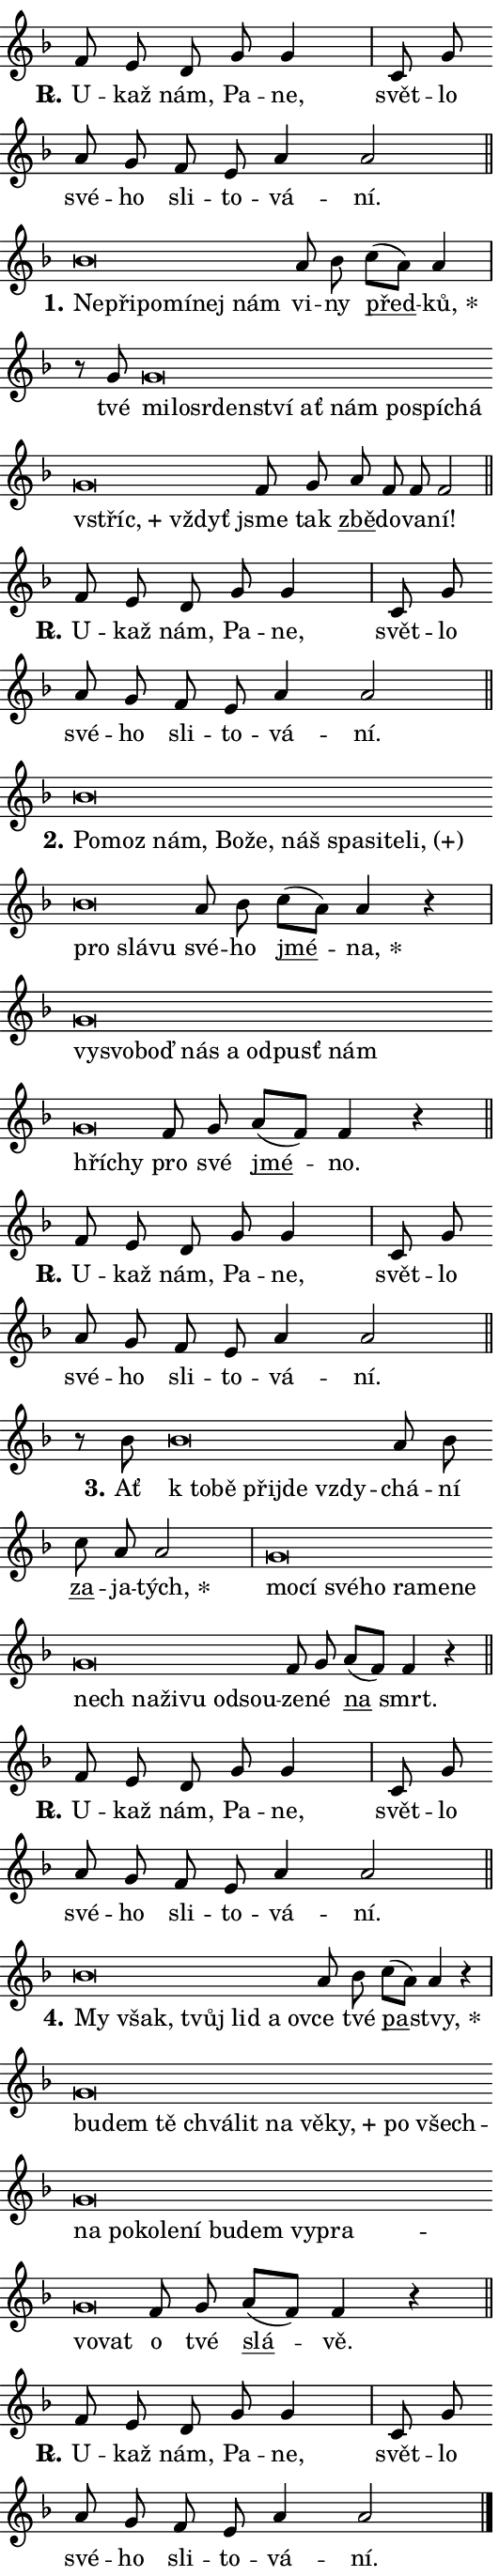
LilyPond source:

\version "2.24.0"
\header { tagline = "" }
\paper {
  indent = 0\cm
  top-margin = 0\cm
  right-margin = 0.13\cm % to fit lyric hyphens
  bottom-margin = 0\cm
  left-margin = 0\cm
  paper-width = 9\cm
  page-breaking = #ly:one-page-breaking
  system-system-spacing.basic-distance = #11
  score-system-spacing.basic-distance = #11
  ragged-last = ##f
}


%% Author: Thomas Morley
%% https://lists.gnu.org/archive/html/lilypond-user/2020-05/msg00002.html
#(define (line-position grob)
"Returns position of @var[grob} in current system:
   @code{'start}, if at first time-step
   @code{'end}, if at last time-step
   @code{'middle} otherwise
"
  (let* ((col (ly:item-get-column grob))
         (ln (ly:grob-object col 'left-neighbor))
         (rn (ly:grob-object col 'right-neighbor))
         (col-to-check-left (if (ly:grob? ln) ln col))
         (col-to-check-right (if (ly:grob? rn) rn col))
         (break-dir-left
           (and
             (ly:grob-property col-to-check-left 'non-musical #f)
             (ly:item-break-dir col-to-check-left)))
         (break-dir-right
           (and
             (ly:grob-property col-to-check-right 'non-musical #f)
             (ly:item-break-dir col-to-check-right))))
        (cond ((eqv? 1 break-dir-left) 'start)
              ((eqv? -1 break-dir-right) 'end)
              (else 'middle))))

#(define (tranparent-at-line-position vctor)
  (lambda (grob)
  "Relying on @code{line-position} select the relevant enry from @var{vctor}.
Used to determine transparency,"
    (case (line-position grob)
      ((end) (not (vector-ref vctor 0)))
      ((middle) (not (vector-ref vctor 1)))
      ((start) (not (vector-ref vctor 2))))))

noteHeadBreakVisibility =
#(define-music-function (break-visibility)(vector?)
"Makes @code{NoteHead}s transparent relying on @var{break-visibility}"
#{
  \override NoteHead.transparent =
    #(tranparent-at-line-position break-visibility)
#})

#(define delete-ledgers-for-transparent-note-heads
  (lambda (grob)
    "Reads whether a @code{NoteHead} is transparent.
If so this @code{NoteHead} is removed from @code{'note-heads} from
@var{grob}, which is supposed to be @code{LedgerLineSpanner}.
As a result ledgers are not printed for this @code{NoteHead}"
    (let* ((nhds-array (ly:grob-object grob 'note-heads))
           (nhds-list
             (if (ly:grob-array? nhds-array)
                 (ly:grob-array->list nhds-array)
                 '()))
           ;; Relies on the transparent-property being done before
           ;; Staff.LedgerLineSpanner.after-line-breaking is executed.
           ;; This is fragile ...
           (to-keep
             (remove
               (lambda (nhd)
                 (ly:grob-property nhd 'transparent #f))
               nhds-list)))
      ;; TODO find a better method to iterate over grob-arrays, similiar
      ;; to filter/remove etc for lists
      ;; For now rebuilt from scratch
      (set! (ly:grob-object grob 'note-heads)  '())
      (for-each
        (lambda (nhd)
          (ly:pointer-group-interface::add-grob grob 'note-heads nhd))
        to-keep))))

squashNotes = {
  \override NoteHead.X-extent = #'(-0.2 . 0.2)
  \override NoteHead.Y-extent = #'(-0.75 . 0)
  \override NoteHead.stencil =
    #(lambda (grob)
       (let ((pos (ly:grob-property grob 'staff-position)))
         (begin
           (if (< pos -7) (display "ERROR: Lower brevis then expected\n") (display ""))
           (if (<= pos -6) ly:text-interface::print ly:note-head::print))))
}
unSquashNotes = {
  \revert NoteHead.X-extent
  \revert NoteHead.Y-extent
  \revert NoteHead.stencil
}

hideNotes = \noteHeadBreakVisibility #begin-of-line-visible
unHideNotes = \noteHeadBreakVisibility #all-visible

% work-around for resetting accidentals
% https://lilypond.org/doc/v2.23/Documentation/notation/displaying-rhythms#unmetered-music
cadenzaMeasure = {
  \cadenzaOff
  \partial 1024 s1024
  \cadenzaOn
}

#(define-markup-command (accent layout props text) (markup?)
  "Underline accented syllable"
  (interpret-markup layout props
    #{\markup \override #'(offset . 4.3) \underline { #text }#}))

responsum = \markup \concat {
  "R" \hspace #-1.05 \path #0.1 #'((moveto 0 0.07) (lineto 0.9 0.8)) \hspace #0.05 "."
}

spaceSize = #0.6828661417322834 % exact space size for TeX Gyre Schola

\layout {
  \context {
    \Staff
    \remove "Time_signature_engraver"
    \override LedgerLineSpanner.after-line-breaking = #delete-ledgers-for-transparent-note-heads
  }
  \context {
    \Lyrics {
      \override LyricSpace.minimum-distance = \spaceSize
      \override LyricText.font-name = #"TeX Gyre Schola"
      \override LyricText.font-size = 1
      \override StanzaNumber.font-name = #"TeX Gyre Schola Bold"
      \override StanzaNumber.font-size = 1
    }
  }
  \context {
    \Score 
    \override NoteHead.text =
      #(lambda (grob) 
        (let ((pos (ly:grob-property grob 'staff-position)))
          #{\markup {
            \combine
              \halign #-0.55 \raise #(if (= pos -6) 0 0.5) \override #'(thickness . 2) \draw-line #'(3.2 . 0)
              \musicglyph "noteheads.sM1"
          }#}))
  }
}

% magnetic-lyrics.ily
%
%   written by
%     Jean Abou Samra <jean@abou-samra.fr>
%     Werner Lemberg <wl@gnu.org>
%
%   adapted by
%     Jiri Hon <jiri.hon@gmail.com>
%
% Version 2022-Apr-15

% https://www.mail-archive.com/lilypond-user@gnu.org/msg149350.html

#(define (Left_hyphen_pointer_engraver context)
   "Collect syllable-hyphen-syllable occurrences in lyrics and store
them in properties.  This engraver only looks to the left.  For
example, if the lyrics input is @code{foo -- bar}, it does the
following.

@itemize @bullet
@item
Set the @code{text} property of the @code{LyricHyphen} grob between
@q{foo} and @q{bar} to @code{foo}.

@item
Set the @code{left-hyphen} property of the @code{LyricText} grob with
text @q{foo} to the @code{LyricHyphen} grob between @q{foo} and
@q{bar}.
@end itemize

Use this auxiliary engraver in combination with the
@code{lyric-@/text::@/apply-@/magnetic-@/offset!} hook."
   (let ((hyphen #f)
         (text #f))
     (make-engraver
      (acknowledgers
       ((lyric-syllable-interface engraver grob source-engraver)
        (set! text grob)))
      (end-acknowledgers
       ((lyric-hyphen-interface engraver grob source-engraver)
        ;(when (not (grob::has-interface grob 'lyric-space-interface))
          (set! hyphen grob)));)
      ((stop-translation-timestep engraver)
       (when (and text hyphen)
         (ly:grob-set-object! text 'left-hyphen hyphen))
       (set! text #f)
       (set! hyphen #f)))))

#(define (lyric-text::apply-magnetic-offset! grob)
   "If the space between two syllables is less than the value in
property @code{LyricText@/.details@/.squash-threshold}, move the right
syllable to the left so that it gets concatenated with the left
syllable.

Use this function as a hook for
@code{LyricText@/.after-@/line-@/breaking} if the
@code{Left_@/hyphen_@/pointer_@/engraver} is active."
   (let ((hyphen (ly:grob-object grob 'left-hyphen #f)))
     (when hyphen
       (let ((left-text (ly:spanner-bound hyphen LEFT)))
         (when (grob::has-interface left-text 'lyric-syllable-interface)
           (let* ((common (ly:grob-common-refpoint grob left-text X))
                  (this-x-ext (ly:grob-extent grob common X))
                  (left-x-ext
                   (begin
                     ;; Trigger magnetism for left-text.
                     (ly:grob-property left-text 'after-line-breaking)
                     (ly:grob-extent left-text common X)))
                  ;; `delta` is the gap width between two syllables.
                  (delta (- (interval-start this-x-ext)
                            (interval-end left-x-ext)))
                  (details (ly:grob-property grob 'details))
                  (threshold (assoc-get 'squash-threshold details 0.2)))
             (when (< delta threshold)
               (let* (;; We have to manipulate the input text so that
                      ;; ligatures crossing syllable boundaries are not
                      ;; disabled.  For languages based on the Latin
                      ;; script this is essentially a beautification.
                      ;; However, for non-Western scripts it can be a
                      ;; necessity.
                      (lt (ly:grob-property left-text 'text))
                      (rt (ly:grob-property grob 'text))
                      (is-space (grob::has-interface hyphen 'lyric-space-interface))
                      (space (if is-space " " ""))
                      (extra-delta (if is-space spaceSize 0))
                      ;; Append new syllable.
                      (ltrt-space (if (and (string? lt) (string? rt))
                                (string-append lt space rt)
                                (make-concat-markup (list lt space rt))))
                      ;; Right-align `ltrt` to the right side.
                      (ltrt-space-markup (grob-interpret-markup
                               grob
                               (make-translate-markup
                                (cons (interval-length this-x-ext) 0)
                                (make-right-align-markup ltrt-space)))))
                 (begin
                   ;; Don't print `left-text`.
                   (ly:grob-set-property! left-text 'stencil #f)
                   ;; Set text and stencil (which holds all collected
                   ;; syllables so far) and shift it to the left.
                   (ly:grob-set-property! grob 'text ltrt-space)
                   (ly:grob-set-property! grob 'stencil ltrt-space-markup)
                   (ly:grob-translate-axis! grob (- (- delta extra-delta)) X))))))))))


#(define (lyric-hyphen::displace-bounds-first grob)
   ;; Make very sure this callback isn't triggered too early.
   (let ((left (ly:spanner-bound grob LEFT))
         (right (ly:spanner-bound grob RIGHT)))
     (ly:grob-property left 'after-line-breaking)
     (ly:grob-property right 'after-line-breaking)
     (ly:lyric-hyphen::print grob)))

squashThreshold = #0.4

\layout {
  \context {
    \Lyrics
    \consists #Left_hyphen_pointer_engraver
    \override LyricText.after-line-breaking =
      #lyric-text::apply-magnetic-offset!
    \override LyricHyphen.stencil = #lyric-hyphen::displace-bounds-first
    \override LyricText.details.squash-threshold = \squashThreshold
    \override LyricHyphen.minimum-distance = 0
    \override LyricHyphen.minimum-length = \squashThreshold
  }
}

squashText = \override LyricText.details.squash-threshold = 9999
unSquashText = \override LyricText.details.squash-threshold = \squashThreshold

leftText = \override LyricText.self-alignment-X = #LEFT
unLeftText = \revert LyricText.self-alignment-X

starOffset = #(lambda (grob) 
                (let ((x_offset (ly:self-alignment-interface::aligned-on-x-parent grob)))
                  (if (= x_offset 0) 0 (+ x_offset 1.2))))

star = #(define-music-function (syllable)(string?)
"Append star separator at the end of a syllable"
#{
  \once \override LyricText.X-offset = #starOffset
  \lyricmode { \markup {
    #syllable
    \override #'((font-name . "TeX Gyre Schola Bold")) \hspace #0.2 \lower #0.65 \larger "*"
  } }
#})

starAccent = #(define-music-function (syllable)(string?)
"Append star separator at the end of a syllable and make accent"
#{
  \once \override LyricText.X-offset = #starOffset
  \lyricmode { \markup {
    \accent #syllable
    \override #'((font-name . "TeX Gyre Schola Bold")) \hspace #0.2 \lower #0.65 \larger "*"
  } }
#})

breath = #(define-music-function (syllable)(string?)
"Append breathing indicator at the end of a syllable"
#{
  \lyricmode { \markup { #syllable "+" } }
#})

optionalBreath = #(define-music-function (syllable)(string?)
"Append optional breathing indicator at the end of a syllable"
#{
  \lyricmode { \markup { #syllable "(+)" } }
#})


\score {
    <<
        \new Voice = "melody" { \cadenzaOn \key f \major \relative { f'8 e d g g4 \cadenzaMeasure \bar "|" c,8 g' \bar "" a g \bar "" f e a4 a2 \cadenzaMeasure \bar "||" \break } }
        \new Lyrics \lyricsto "melody" { \lyricmode { \set stanza = \responsum
U -- kaž nám, Pa -- ne, svět -- lo své -- ho sli -- to -- vá -- ní. } }
    >>
    \layout {}
}

\score {
    <<
        \new Voice = "melody" { \cadenzaOn \key f \major \relative { \squashNotes bes'\breve*1/16 \hideNotes \breve*1/16 \bar "" \breve*1/16 \bar "" \breve*1/16 \bar "" \breve*1/16 \breve*1/16 \bar "" \unHideNotes \unSquashNotes a8 bes \bar "" c[( a)] a4 \cadenzaMeasure \bar "|" r8 g8 \squashNotes g\breve*1/16 \hideNotes \breve*1/16 \bar "" \breve*1/16 \bar "" \breve*1/16 \bar "" \breve*1/16 \bar "" \breve*1/16 \bar "" \breve*1/16 \bar "" \breve*1/16 \bar "" \breve*1/16 \bar "" \breve*1/16 \bar "" \breve*1/16 \breve*1/16 \bar "" \unHideNotes \unSquashNotes f8 g \bar "" a f f f2 \cadenzaMeasure \bar "||" \break } }
        \new Lyrics \lyricsto "melody" { \lyricmode { \set stanza = "1."
\leftText Ne -- \squashText při -- po -- mí -- nej nám \unLeftText \unSquashText vi -- ny \markup \accent před -- \star ků, tvé \leftText mi -- \squashText lo -- sr -- den -- ství ať nám po -- spí -- chá \breath "vstříc," vždyť \unLeftText \unSquashText jsme tak \markup \accent zbě -- do -- va -- ní! } }
    >>
    \layout {}
}

\score {
    <<
        \new Voice = "melody" { \cadenzaOn \key f \major \relative { f'8 e d g g4 \cadenzaMeasure \bar "|" c,8 g' \bar "" a g \bar "" f e a4 a2 \cadenzaMeasure \bar "||" \break } }
        \new Lyrics \lyricsto "melody" { \lyricmode { \set stanza = \responsum
U -- kaž nám, Pa -- ne, svět -- lo své -- ho sli -- to -- vá -- ní. } }
    >>
    \layout {}
}

\score {
    <<
        \new Voice = "melody" { \cadenzaOn \key f \major \relative { \squashNotes bes'\breve*1/16 \hideNotes \breve*1/16 \bar "" \breve*1/16 \bar "" \breve*1/16 \bar "" \breve*1/16 \bar "" \breve*1/16 \bar "" \breve*1/16 \bar "" \breve*1/16 \bar "" \breve*1/16 \bar "" \breve*1/16 \bar "" \breve*1/16 \bar "" \breve*1/16 \breve*1/16 \bar "" \unHideNotes \unSquashNotes a8 bes \bar "" c[( a)] a4 r \cadenzaMeasure \bar "|" \squashNotes g\breve*1/16 \hideNotes \breve*1/16 \bar "" \breve*1/16 \bar "" \breve*1/16 \bar "" \breve*1/16 \bar "" \breve*1/16 \bar "" \breve*1/16 \bar "" \breve*1/16 \bar "" \breve*1/16 \breve*1/16 \bar "" \unHideNotes \unSquashNotes f8 g \bar "" a[( f)] f4 r \cadenzaMeasure \bar "||" \break } }
        \new Lyrics \lyricsto "melody" { \lyricmode { \set stanza = "2."
\leftText Po -- \squashText moz nám, Bo -- že, náš spa -- si -- te -- \optionalBreath li, pro slá -- vu \unLeftText \unSquashText své -- ho \markup \accent jmé -- \star na, \leftText vy -- \squashText svo -- boď nás a od -- pusť nám hří -- chy \unLeftText \unSquashText pro své \markup \accent jmé -- no. } }
    >>
    \layout {}
}

\score {
    <<
        \new Voice = "melody" { \cadenzaOn \key f \major \relative { f'8 e d g g4 \cadenzaMeasure \bar "|" c,8 g' \bar "" a g \bar "" f e a4 a2 \cadenzaMeasure \bar "||" \break } }
        \new Lyrics \lyricsto "melody" { \lyricmode { \set stanza = \responsum
U -- kaž nám, Pa -- ne, svět -- lo své -- ho sli -- to -- vá -- ní. } }
    >>
    \layout {}
}

\score {
    <<
        \new Voice = "melody" { \cadenzaOn \key f \major \relative { r8 bes'8 \squashNotes bes\breve*1/16 \hideNotes \breve*1/16 \bar "" \breve*1/16 \bar "" \breve*1/16 \breve*1/16 \bar "" \unHideNotes \unSquashNotes a8 bes \bar "" c a a2 \cadenzaMeasure \bar "|" \squashNotes g\breve*1/16 \hideNotes \breve*1/16 \bar "" \breve*1/16 \bar "" \breve*1/16 \bar "" \breve*1/16 \bar "" \breve*1/16 \bar "" \breve*1/16 \bar "" \breve*1/16 \bar "" \breve*1/16 \bar "" \breve*1/16 \bar "" \breve*1/16 \bar "" \breve*1/16 \breve*1/16 \bar "" \unHideNotes \unSquashNotes f8 g \bar "" a[( f)] f4 r \cadenzaMeasure \bar "||" \break } }
        \new Lyrics \lyricsto "melody" { \lyricmode { \set stanza = "3."
Ať \leftText "k to" -- \squashText bě při -- jde vzdy -- \unLeftText \unSquashText chá -- ní \markup \accent za -- ja -- \star tých, \leftText mo -- \squashText cí své -- ho ra -- me -- ne nech na -- ži -- vu od -- sou -- \unLeftText \unSquashText ze -- né \markup \accent na smrt. } }
    >>
    \layout {}
}

\score {
    <<
        \new Voice = "melody" { \cadenzaOn \key f \major \relative { f'8 e d g g4 \cadenzaMeasure \bar "|" c,8 g' \bar "" a g \bar "" f e a4 a2 \cadenzaMeasure \bar "||" \break } }
        \new Lyrics \lyricsto "melody" { \lyricmode { \set stanza = \responsum
U -- kaž nám, Pa -- ne, svět -- lo své -- ho sli -- to -- vá -- ní. } }
    >>
    \layout {}
}

\score {
    <<
        \new Voice = "melody" { \cadenzaOn \key f \major \relative { \squashNotes bes'\breve*1/16 \hideNotes \breve*1/16 \bar "" \breve*1/16 \bar "" \breve*1/16 \bar "" \breve*1/16 \breve*1/16 \bar "" \unHideNotes \unSquashNotes a8 bes \bar "" c[( a)] a4 r \cadenzaMeasure \bar "|" \squashNotes g\breve*1/16 \hideNotes \breve*1/16 \bar "" \breve*1/16 \bar "" \breve*1/16 \bar "" \breve*1/16 \bar "" \breve*1/16 \bar "" \breve*1/16 \bar "" \breve*1/16 \bar "" \breve*1/16 \bar "" \breve*1/16 \bar "" \breve*1/16 \bar "" \breve*1/16 \bar "" \breve*1/16 \bar "" \breve*1/16 \bar "" \breve*1/16 \bar "" \breve*1/16 \bar "" \breve*1/16 \bar "" \breve*1/16 \bar "" \breve*1/16 \bar "" \breve*1/16 \breve*1/16 \bar "" \unHideNotes \unSquashNotes f8 g \bar "" a[( f)] f4 r \cadenzaMeasure \bar "||" \break } }
        \new Lyrics \lyricsto "melody" { \lyricmode { \set stanza = "4."
\leftText My \squashText však, tvůj lid a ov -- \unLeftText \unSquashText ce tvé \markup \accent pa -- \star stvy, \leftText bu -- \squashText dem tě chvá -- lit na vě -- \breath "ky," po všech -- na po -- ko -- le -- ní bu -- dem vy -- pra -- vo -- vat \unLeftText \unSquashText o tvé \markup \accent slá -- vě. } }
    >>
    \layout {}
}

\score {
    <<
        \new Voice = "melody" { \cadenzaOn \key f \major \relative { f'8 e d g g4 \cadenzaMeasure \bar "|" c,8 g' \bar "" a g \bar "" f e a4 a2 \cadenzaMeasure \bar "||" \break } \bar "|." }
        \new Lyrics \lyricsto "melody" { \lyricmode { \set stanza = \responsum
U -- kaž nám, Pa -- ne, svět -- lo své -- ho sli -- to -- vá -- ní. } }
    >>
    \layout {}
}
